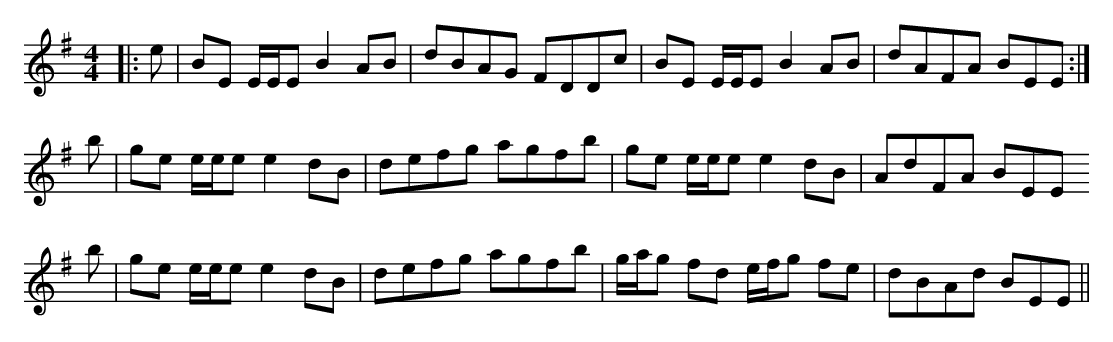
X:1
M:4/4
K:Emin
|:e|BE E/E/E B2 AB|dBAG FDDc|BE E/E/E B2 AB|dAFA BEE:|
b|ge e/e/e e2 dB|defg agfb|ge e/e/e e2 dB|AdFA BEE
b|ge e/e/e e2 dB|defg agfb|g/a/g fd e/f/g fe|dBAd BEE||
